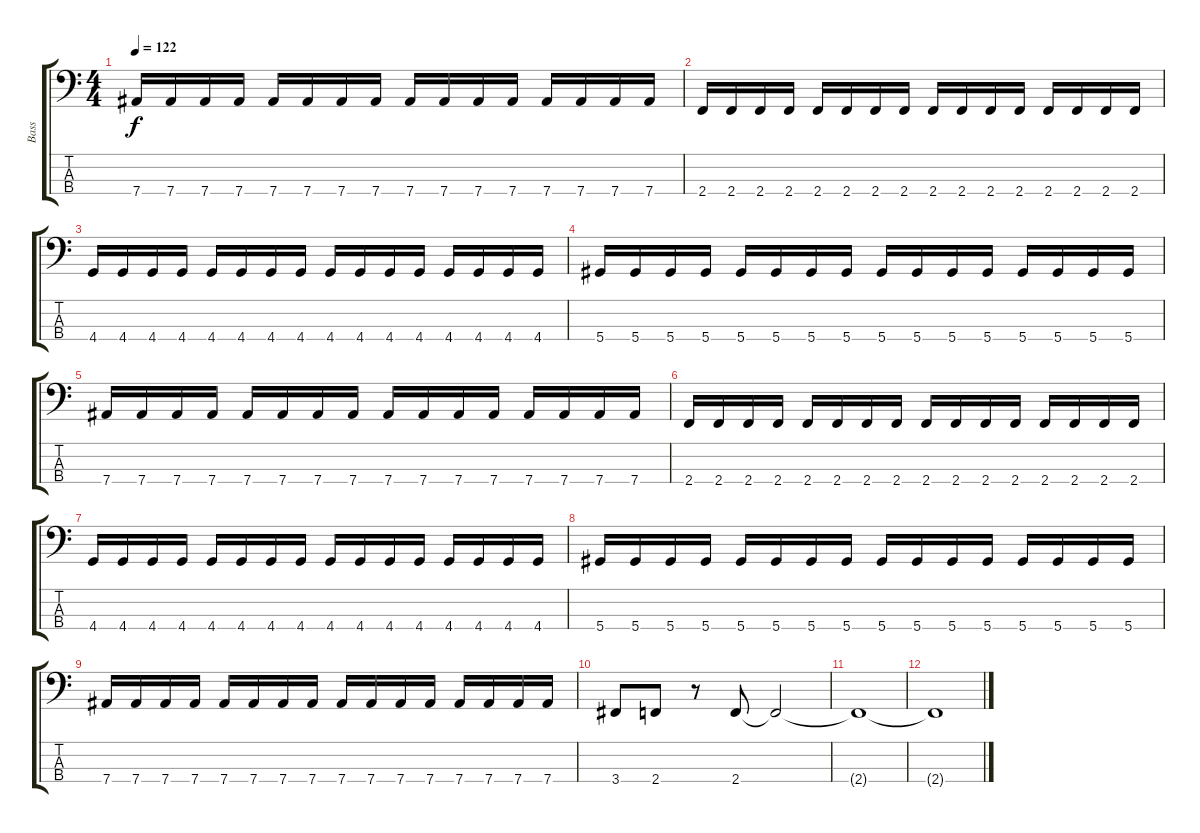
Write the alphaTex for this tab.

\track ("Bass" "Bass") {instrument electricbasspick}
\staff {score tabs}
\tuning (Gb2 Db2 Ab1 Eb1) {hide}
\ts (4 4)
\tempo 122
\clef f4
\ks c
7.4.16{dy f} 7.4.16 7.4.16 7.4.16 7.4.16 7.4.16 7.4.16 7.4.16 7.4.16 7.4.16 7.4.16 7.4.16 7.4.16 7.4.16 7.4.16 7.4.16 |
2.4.16 2.4.16 2.4.16 2.4.16 2.4.16 2.4.16 2.4.16 2.4.16 2.4.16 2.4.16 2.4.16 2.4.16 2.4.16 2.4.16 2.4.16 2.4.16 |
4.4.16 4.4.16 4.4.16 4.4.16 4.4.16 4.4.16 4.4.16 4.4.16 4.4.16 4.4.16 4.4.16 4.4.16 4.4.16 4.4.16 4.4.16 4.4.16 |
5.4.16 5.4.16 5.4.16 5.4.16 5.4.16 5.4.16 5.4.16 5.4.16 5.4.16 5.4.16 5.4.16 5.4.16 5.4.16 5.4.16 5.4.16 5.4.16 |
7.4.16 7.4.16 7.4.16 7.4.16 7.4.16 7.4.16 7.4.16 7.4.16 7.4.16 7.4.16 7.4.16 7.4.16 7.4.16 7.4.16 7.4.16 7.4.16 |
2.4.16 2.4.16 2.4.16 2.4.16 2.4.16 2.4.16 2.4.16 2.4.16 2.4.16 2.4.16 2.4.16 2.4.16 2.4.16 2.4.16 2.4.16 2.4.16 |
4.4.16 4.4.16 4.4.16 4.4.16 4.4.16 4.4.16 4.4.16 4.4.16 4.4.16 4.4.16 4.4.16 4.4.16 4.4.16 4.4.16 4.4.16 4.4.16 |
5.4.16 5.4.16 5.4.16 5.4.16 5.4.16 5.4.16 5.4.16 5.4.16 5.4.16 5.4.16 5.4.16 5.4.16 5.4.16 5.4.16 5.4.16 5.4.16 |
7.4.16 7.4.16 7.4.16 7.4.16 7.4.16 7.4.16 7.4.16 7.4.16 7.4.16 7.4.16 7.4.16 7.4.16 7.4.16 7.4.16 7.4.16 7.4.16 |
3.4.8 2.4.8 r.8 2.4.8 2.4{t}.2 |
2.4{t}.1 |
2.4{t}.1
